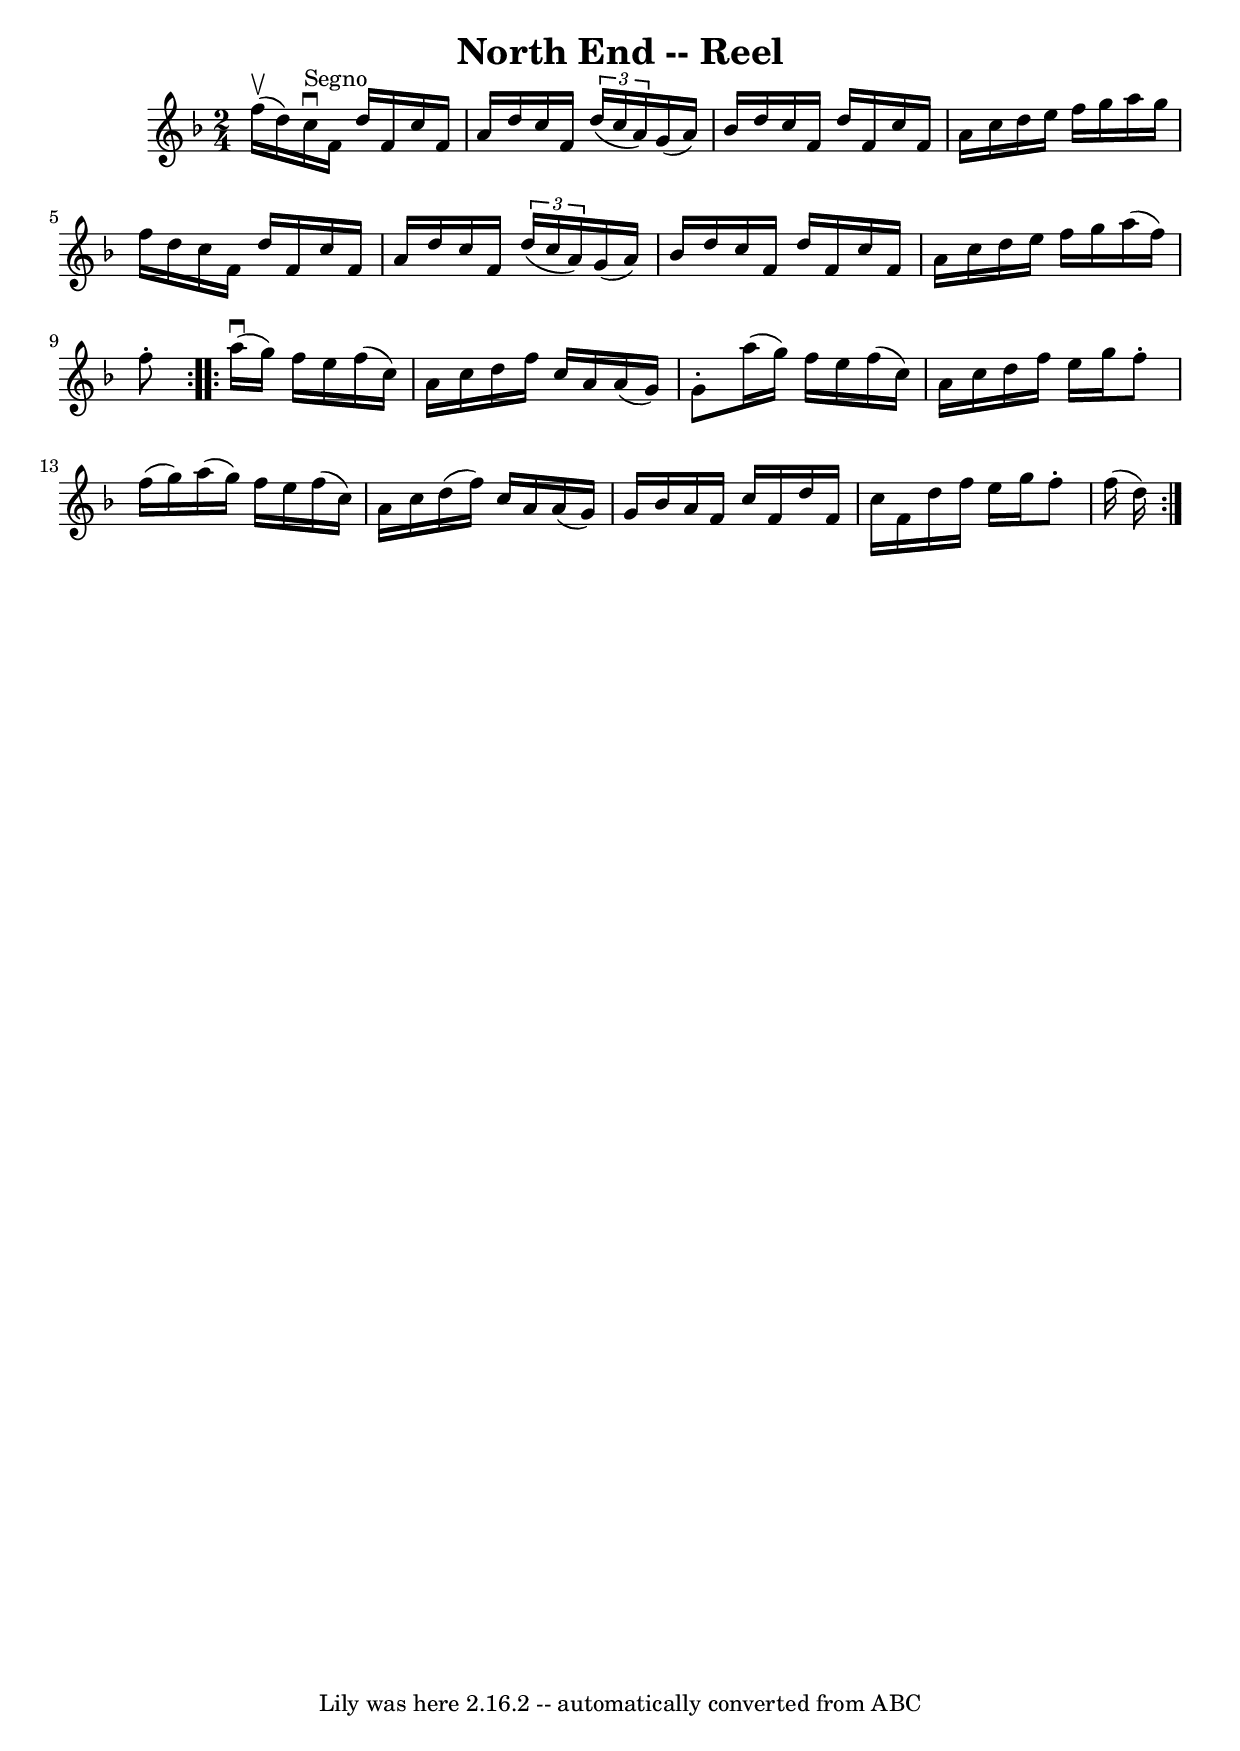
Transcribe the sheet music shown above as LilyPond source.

\version "2.16.2"
\include "Mammoth.ily"
\header {
  %% book = "Ryan's Mammoth Collection"
  crossRefNumber = "1"
  footnotes = "\\\\369"
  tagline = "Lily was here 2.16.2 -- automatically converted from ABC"
  title = "North End -- Reel"

}
voicedefault =  {



  \repeat volta 2 {

    \time 2/4 
    \key f \major
    f''16^\upbow(d''16)   |
    c''16^"Segno"^\downbow f'16 d''16 f'16 c''16 f'16 a'16 d''16    
    |
    c''16 f'16    \times 2/3 { d''16 (c''16 a'16) 
			     } g'16 
    (a'16) bes'16 d''16    |
    c''16 f'16 d''16 f'16    
    c''16 f'16 a'16 c''16    |
    d''16 e''16 f''16 g''16   
    a''16 g''16 f''16 d''16    |
    c''16 f'16 d''16    
    f'16 c''16 f'16 a'16 d''16    |
    c''16 f'16    
    \times 2/3 { d''16 (c''16 a'16) 
	       } g'16 (a'16) bes'16    
    d''16    |
    c''16 f'16 d''16 f'16 c''16 f'16 a'16    
    c''16    |
    d''16 e''16 f''16 g''16 a''16 (f''16)   
    f''8 -.   
  }     
  \repeat volta 2 {
    a''16^\downbow(g''16) f''16    
    e''16 f''16 (c''16) a'16 c''16    |
    d''16 f''16    
    c''16 a'16 a'16 (g'16) g'8 -.   |
    a''16 (g''16)   
    f''16 e''16 f''16 (c''16) a'16 c''16    |
    d''16    
    f''16 e''16 g''16 f''8 -. f''16 (g''16)   |
    a''16 (
    g''16) f''16 e''16 f''16 (c''16) a'16 c''16    |
    
    d''16 (f''16) c''16 a'16 a'16 (g'16) g'16 bes'16    
    |
    a'16 f'16 c''16 f'16 d''16 f'16 c''16 f'16    
    |
    d''16 f''16 e''16 g''16 f''8 -. f''16 (d''16)   

  }   

}

\score{
  <<

    \context Staff="default"
    {
      \voicedefault 
      
    }

  >>
  \layout {
    
  }
  \midi {
  }

}
